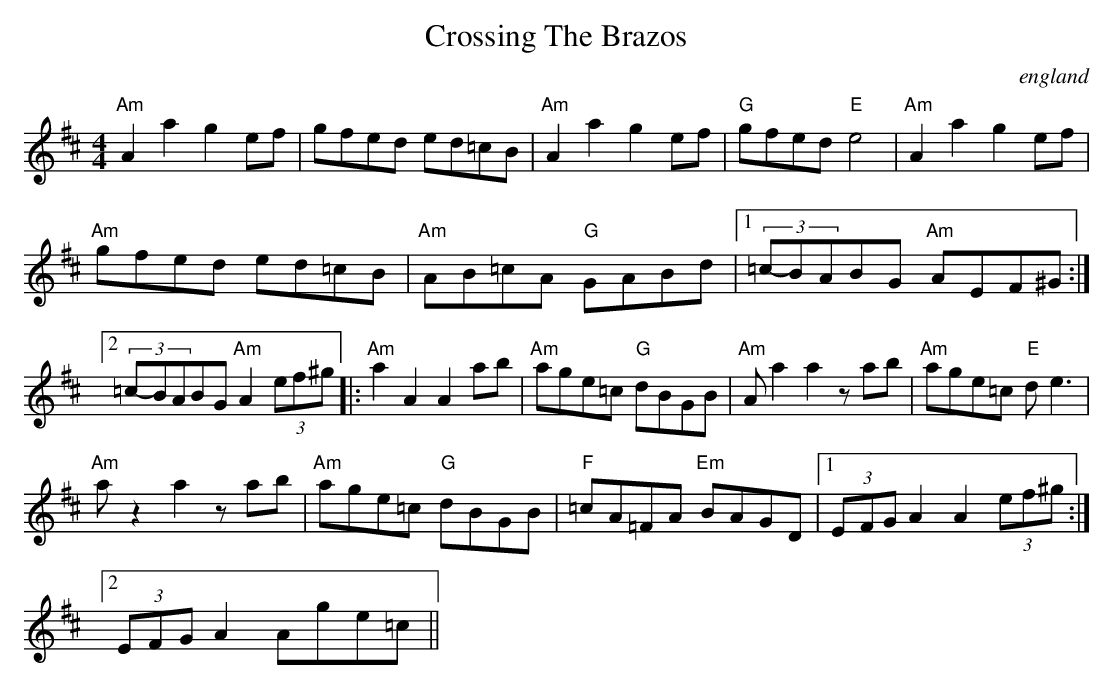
X:1
T:Crossing The Brazos
O:england
M:4/4
L:1/4
K:D
"Am"Aa ge/2f/2|g/2f/2e/2d/2 e/2d/2=c/2B/2|"Am"Aa ge/2f/2|"G"g/2f/2e/2d/2 "E"e2\
|"Am"Aa ge/2f/2|
"Am"g/2f/2e/2d/2 e/2d/2=c/2B/2|"Am"A/2B/2=c/2A/2 "G"G/2A/2B/2d/2|\
[1(3=c/2-B/2A/2B/2G/2 "Am"A/2E/2F/2^G/2:|
[2(3=c/2-B/2A/2B/2G/2 "Am"A(3e/2f/2^g/2|:"Am"aA Aa/2b/2|\
"Am"a/2g/2e/2=c/2 "G"d/2B/2G/2B/2|"Am"A/2aaz/2a/2b/2|"Am"a/2g/2e/2=c/2 "E"d/2e3/2|
"Am"a/2zaz/2a/2b/2|"Am"a/2g/2e/2=c/2 "G"d/2B/2G/2B/2|\
"F"=c/2A/2=F/2A/2 "Em"B/2A/2G/2D/2| [1(3E/2-F/2G/2A A(3e/2f/2^g/2:|
[2(3E/2-F/2G/2A A/2g/2e/2=c/2||
